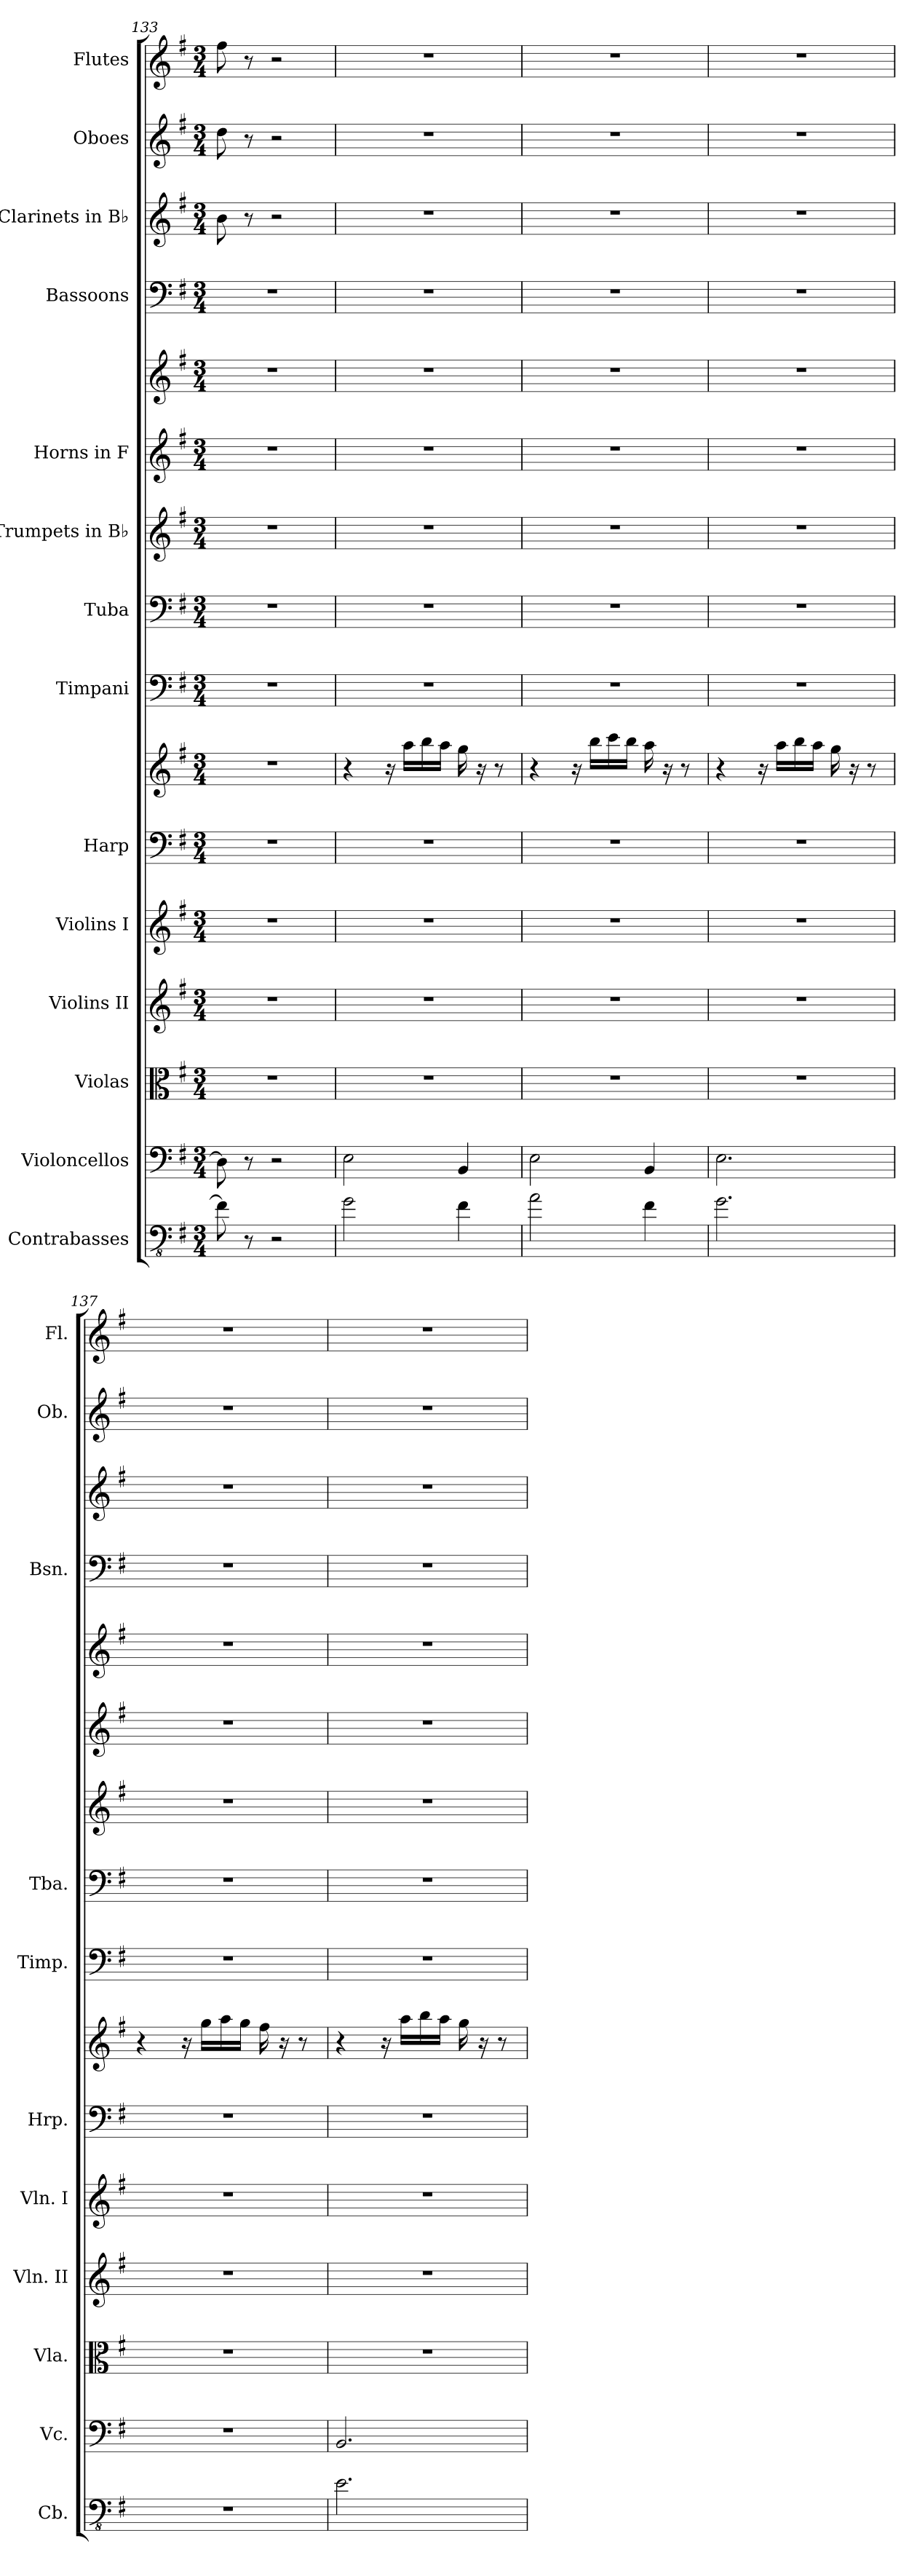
**kern	**kern	**kern	**kern	**kern	**kern	**kern	**kern	**kern	**kern	**kern	**kern	**kern	**kern	**kern	**kern
*part14	*part13	*part12	*part11	*part10	*part9	*part9	*part8	*part7	*part6	*part5	*part5	*part4	*part3	*part2	*part1
*staff16	*staff15	*staff14	*staff13	*staff12	*staff11	*staff10	*staff9	*staff8	*staff7	*staff6	*staff5	*staff4	*staff3	*staff2	*staff1
*I"Contrabasses	*I"Violoncellos	*I"Violas	*I"Violins II	*I"Violins I	*I"Harp	*	*I"Timpani	*I"Tuba	*I"Trumpets in B♭	*I"Horns in F	*	*I"Bassoons	*I"Clarinets in B♭	*I"Oboes	*I"Flutes
*I'Cb.	*I'Vc.	*I'Vla.	*I'Vln. II	*I'Vln. I	*I'Hrp.	*	*I'Timp.	*I'Tba.	*	*	*	*I'Bsn.	*	*I'Ob.	*I'Fl.
*clefFv4	*clefF4	*clefC3	*clefG2	*clefG2	*clefF4	*clefG2	*clefF4	*clefF4	*clefG2	*clefG2	*clefG2	*clefF4	*clefG2	*clefG2	*clefG2
*ITrd7c12	*	*	*	*	*	*	*	*	*ITrd1c2	*ITrd4c7	*ITrd4c7	*	*ITrd1c2	*	*
*k[f#]	*k[f#]	*k[f#]	*k[f#]	*k[f#]	*k[f#]	*k[f#]	*k[f#]	*k[f#]	*k[b-]	*k[]	*k[]	*k[f#]	*k[b-]	*k[f#]	*k[f#]
*M3/4	*M3/4	*M3/4	*M3/4	*M3/4	*M3/4	*M3/4	*M3/4	*M3/4	*M3/4	*M3/4	*M3/4	*M3/4	*M3/4	*M3/4	*M3/4
=133	=133	=133	=133	=133	=133	=133	=133	=133	=133	=133	=133	=133	=133	=133	=133
8FF#\]	8D\]	2.r	2.r	2.r	2.r	2.r	2.r	2.r	2.r	2.r	2.r	2.r	8a\	8dd\	8ff#\
8r	8r	.	.	.	.	.	.	.	.	.	.	.	8r	8r	8r
2r	2r	.	.	.	.	.	.	.	.	.	.	.	2r	2r	2r
=134	=134	=134	=134	=134	=134	=134	=134	=134	=134	=134	=134	=134	=134	=134	=134
2GG\	2E\	2.r	2.r	2.r	2.r	4r	2.r	2.r	2.r	2.r	2.r	2.r	2.r	2.r	2.r
.	.	.	.	.	.	16r	.	.	.	.	.	.	.	.	.
.	.	.	.	.	.	16aa\LL	.	.	.	.	.	.	.	.	.
.	.	.	.	.	.	16bb\	.	.	.	.	.	.	.	.	.
.	.	.	.	.	.	16aa\JJ	.	.	.	.	.	.	.	.	.
4FF#\	4BB/	.	.	.	.	16gg\	.	.	.	.	.	.	.	.	.
.	.	.	.	.	.	16r	.	.	.	.	.	.	.	.	.
.	.	.	.	.	.	8r	.	.	.	.	.	.	.	.	.
=135	=135	=135	=135	=135	=135	=135	=135	=135	=135	=135	=135	=135	=135	=135	=135
2AA\	2E\	2.r	2.r	2.r	2.r	4r	2.r	2.r	2.r	2.r	2.r	2.r	2.r	2.r	2.r
.	.	.	.	.	.	16r	.	.	.	.	.	.	.	.	.
.	.	.	.	.	.	16bb\LL	.	.	.	.	.	.	.	.	.
.	.	.	.	.	.	16ccc\	.	.	.	.	.	.	.	.	.
.	.	.	.	.	.	16bb\JJ	.	.	.	.	.	.	.	.	.
4FF#\	4BB/	.	.	.	.	16aa\	.	.	.	.	.	.	.	.	.
.	.	.	.	.	.	16r	.	.	.	.	.	.	.	.	.
.	.	.	.	.	.	8r	.	.	.	.	.	.	.	.	.
!!LO:PB:g=z
=136	=136	=136	=136	=136	=136	=136	=136	=136	=136	=136	=136	=136	=136	=136	=136
2.GG\	2.E\	2.r	2.r	2.r	2.r	4r	2.r	2.r	2.r	2.r	2.r	2.r	2.r	2.r	2.r
.	.	.	.	.	.	16r	.	.	.	.	.	.	.	.	.
.	.	.	.	.	.	16aa\LL	.	.	.	.	.	.	.	.	.
.	.	.	.	.	.	16bb\	.	.	.	.	.	.	.	.	.
.	.	.	.	.	.	16aa\JJ	.	.	.	.	.	.	.	.	.
.	.	.	.	.	.	16gg\	.	.	.	.	.	.	.	.	.
.	.	.	.	.	.	16r	.	.	.	.	.	.	.	.	.
.	.	.	.	.	.	8r	.	.	.	.	.	.	.	.	.
=137	=137	=137	=137	=137	=137	=137	=137	=137	=137	=137	=137	=137	=137	=137	=137
2.r	2.r	2.r	2.r	2.r	2.r	4r	2.r	2.r	2.r	2.r	2.r	2.r	2.r	2.r	2.r
.	.	.	.	.	.	16r	.	.	.	.	.	.	.	.	.
.	.	.	.	.	.	16gg\LL	.	.	.	.	.	.	.	.	.
.	.	.	.	.	.	16aa\	.	.	.	.	.	.	.	.	.
.	.	.	.	.	.	16gg\JJ	.	.	.	.	.	.	.	.	.
.	.	.	.	.	.	16ff#\	.	.	.	.	.	.	.	.	.
.	.	.	.	.	.	16r	.	.	.	.	.	.	.	.	.
.	.	.	.	.	.	8r	.	.	.	.	.	.	.	.	.
=138	=138	=138	=138	=138	=138	=138	=138	=138	=138	=138	=138	=138	=138	=138	=138
2.EE\	2.BB/	2.r	2.r	2.r	2.r	4r	2.r	2.r	2.r	2.r	2.r	2.r	2.r	2.r	2.r
.	.	.	.	.	.	16r	.	.	.	.	.	.	.	.	.
.	.	.	.	.	.	16aa\LL	.	.	.	.	.	.	.	.	.
.	.	.	.	.	.	16bb\	.	.	.	.	.	.	.	.	.
.	.	.	.	.	.	16aa\JJ	.	.	.	.	.	.	.	.	.
.	.	.	.	.	.	16gg\	.	.	.	.	.	.	.	.	.
.	.	.	.	.	.	16r	.	.	.	.	.	.	.	.	.
.	.	.	.	.	.	8r	.	.	.	.	.	.	.	.	.
=	=	=	=	=	=	=	=	=	=	=	=	=	=	=	=
*-	*-	*-	*-	*-	*-	*-	*-	*-	*-	*-	*-	*-	*-	*-	*-
